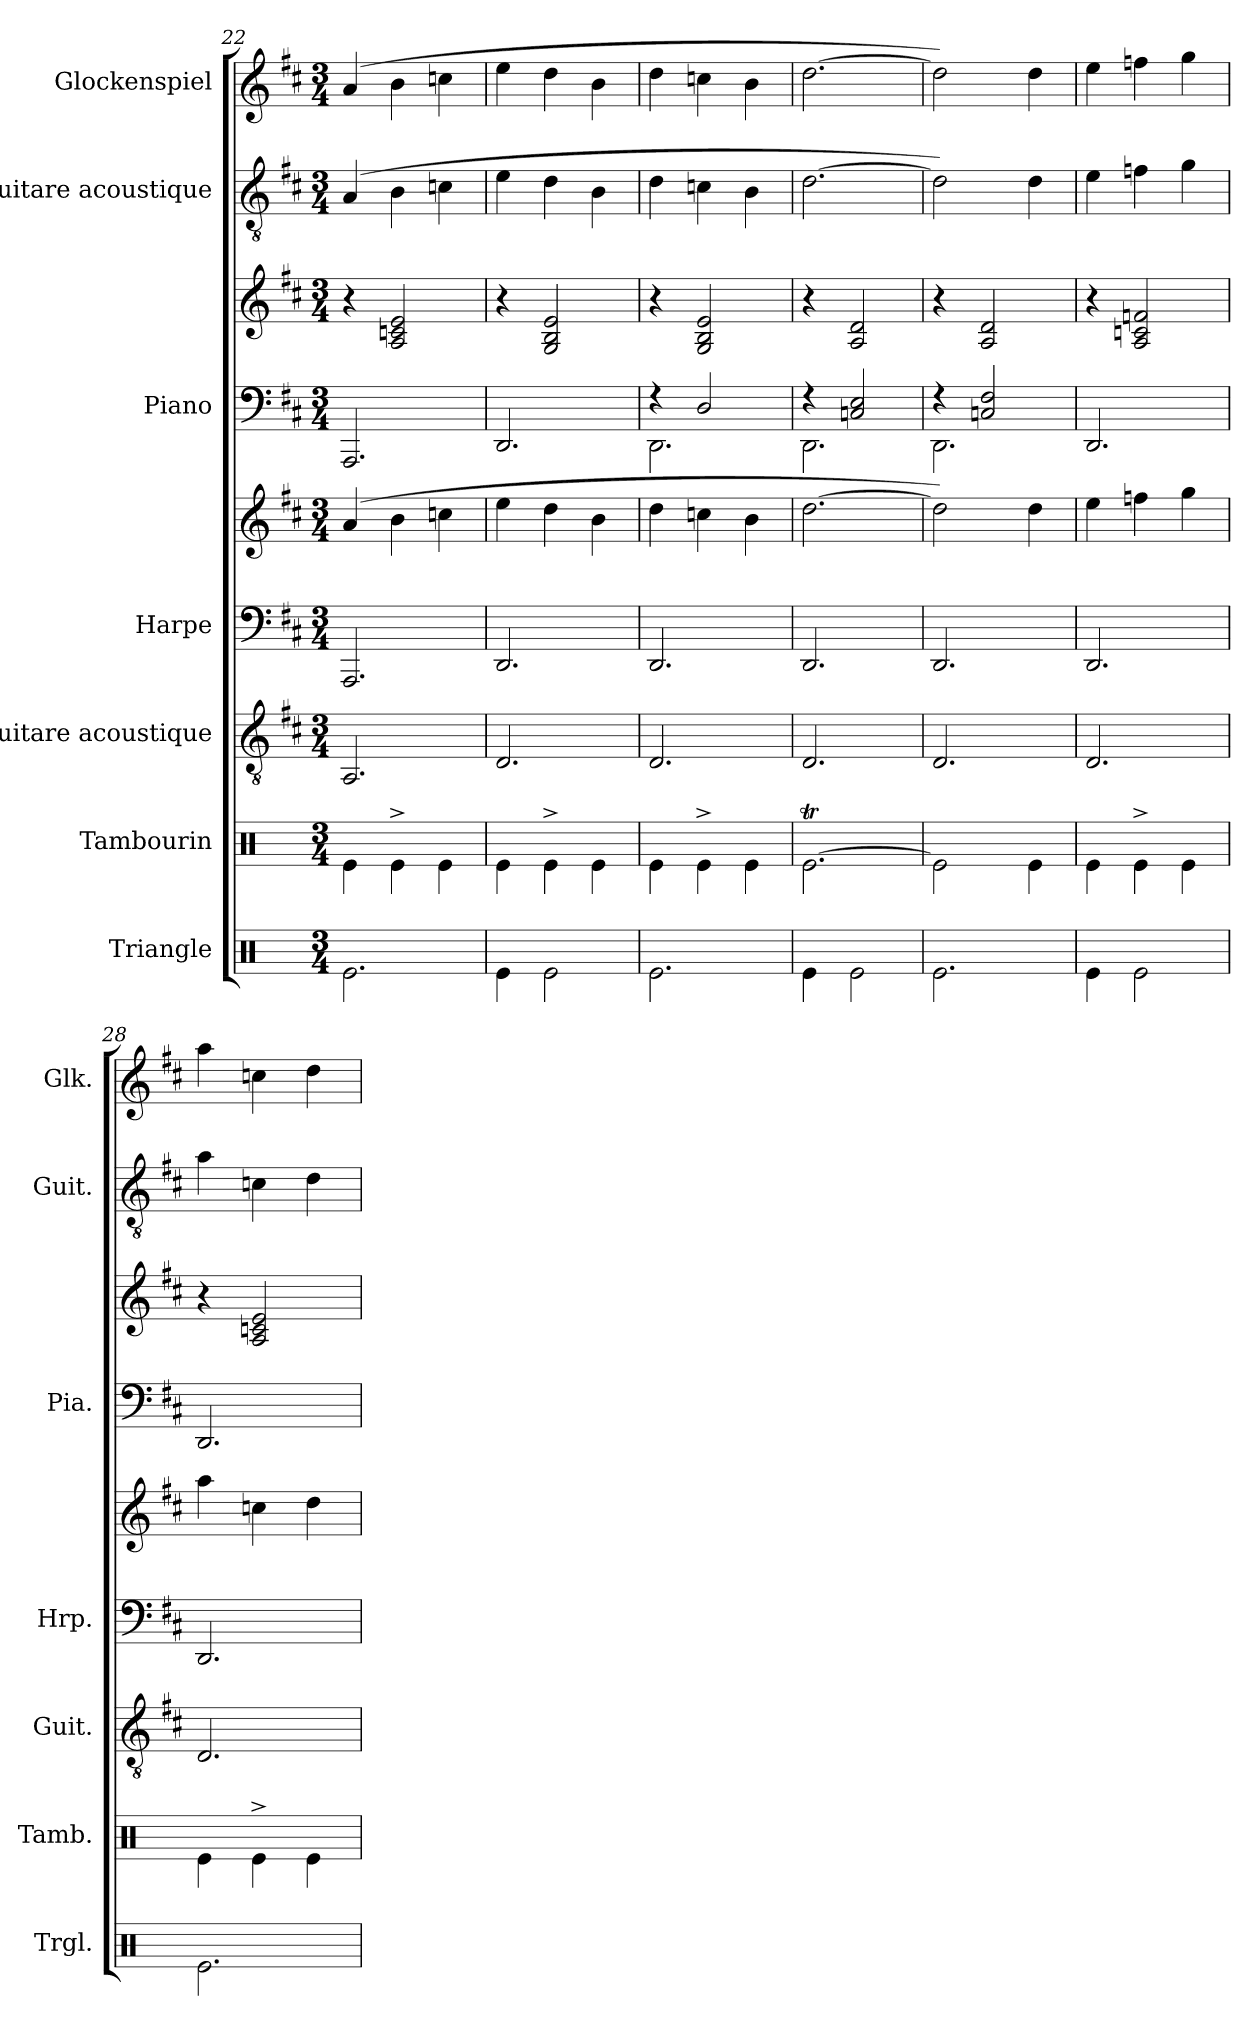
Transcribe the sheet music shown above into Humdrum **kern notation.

**kern	**kern	**kern	**kern	**kern	**kern	**kern	**kern	**kern
*part7	*part6	*part5	*part4	*part4	*part3	*part3	*part2	*part1
*staff9	*staff8	*staff7	*staff6	*staff5	*staff4	*staff3	*staff2	*staff1
*I"Triangle	*I"Tambourin	*I"Guitare acoustique	*I"Harpe	*	*I"Piano	*	*I"Guitare acoustique	*I"Glockenspiel
*I'Trgl.	*I'Tamb.	*I'Guit.	*I'Hrp.	*	*I'Pia.	*	*I'Guit.	*I'Glk.
*clefX	*clefX	*clefGv2	*clefF4	*clefG2	*clefF4	*clefG2	*clefGv2	*clefG2
*	*	*	*	*	*	*	*	*ITrd-14c-24
*k[]	*k[]	*k[f#c#]	*k[f#c#]	*k[f#c#]	*k[f#c#]	*k[f#c#]	*k[f#c#]	*k[f#c#]
*M3/4	*M3/4	*M3/4	*M3/4	*M3/4	*M3/4	*M3/4	*M3/4	*M3/4
=22	=22	=22	=22	=22	=22	=22	=22	=22
2.Re\	4Re\	2.AA/	2.AAA/	(4a/	2.AAA/	4r	(4A/	(4aaa/
.	4Re^\	.	.	4b\	.	2A/ 2cn/ 2e/	4B\	4bbb\
.	4Re\	.	.	4ccn\	.	.	4cn\	4ccccn\
=23	=23	=23	=23	=23	=23	=23	=23	=23
4Re\	4Re\	2.D/	2.DD/	4ee\	2.DD/	4r	4e\	4eeee\
2Re\	4Re^\	.	.	4dd\	.	2G/ 2B/ 2e/	4d\	4dddd\
.	4Re\	.	.	4b\	.	.	4B\	4bbb\
=24	=24	=24	=24	=24	=24	=24	=24	=24
*	*	*	*	*	*^	*	*	*
2.Re\	4Re\	2.D/	2.DD/	4dd\	4r	2.DD\	4r	4d\	4dddd\
.	4Re^\	.	.	4ccn\	2D/	.	2G/ 2B/ 2e/	4cn\	4ccccn\
.	4Re\	.	.	4b\	.	.	.	4B\	4bbb\
=25	=25	=25	=25	=25	=25	=25	=25	=25	=25
4Re\	[2.Ret\	2.D/	2.DD/	[2.dd\	4r	2.DD\	4r	[2.d\	[2.dddd\
2Re\	.	.	.	.	2Cn/ 2E/	.	2A/ 2d/	.	.
=26	=26	=26	=26	=26	=26	=26	=26	=26	=26
2.Re\	2ReTTT\]	2.D/	2.DD/	2dd\])	4r	2.DD\	4r	2d\])	2dddd\])
.	.	.	.	.	2Cn/ 2F#/	.	2A/ 2d/	.	.
.	4Re\	.	.	4dd\	.	.	.	4d\	4dddd\
*	*	*	*	*	*v	*v	*	*	*
=27	=27	=27	=27	=27	=27	=27	=27	=27
4Re\	4Re\	2.D/	2.DD/	4ee\	2.DD/	4r	4e\	4eeee\
2Re\	4Re^\	.	.	4ffn\	.	2A/ 2cn/ 2fn/	4fn\	4ffffn\
.	4Re\	.	.	4gg\	.	.	4g\	4gggg\
=28	=28	=28	=28	=28	=28	=28	=28	=28
2.Re\	4Re\	2.D/	2.DD/	4aa\	2.DD/	4r	4a\	4aaaa\
.	4Re^\	.	.	4ccn\	.	2A/ 2cn/ 2e/	4cn\	4ccccn\
.	4Re\	.	.	4dd\	.	.	4d\	4dddd\
=	=	=	=	=	=	=	=	=
*-	*-	*-	*-	*-	*-	*-	*-	*-
